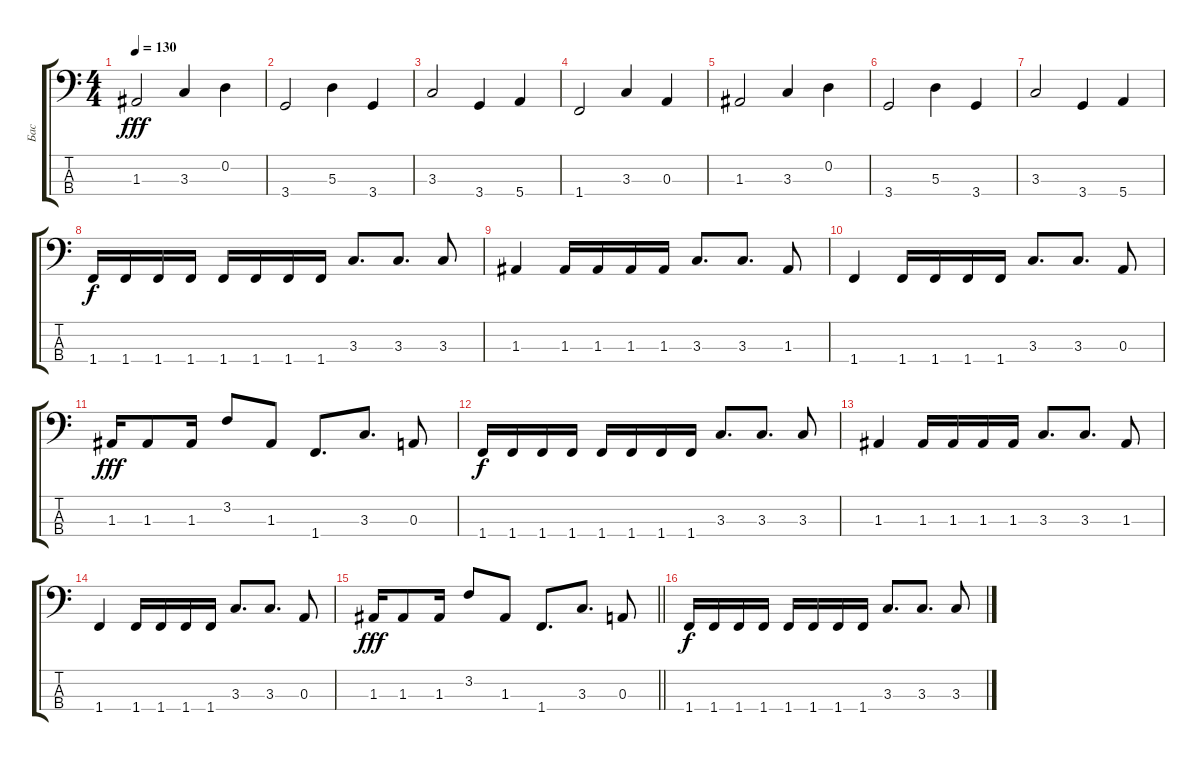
\track ("Бас" "Бас") {instrument electricbasspick}
\staff {score tabs}
\tuning (G2 D2 A1 E1) {hide}
\ts (4 4)
\tempo 130
\clef f4
\ks c
1.3.2{dy fff} 3.3.4 0.2.4 |
3.4.2 5.3.4 3.4.4 |
3.3.2 3.4.4 5.4.4 |
1.4.2 3.3.4 0.3.4 |
1.3.2 3.3.4 0.2.4 |
3.4.2 5.3.4 3.4.4 |
3.3.2 3.4.4 5.4.4 |
1.4.16{dy f} 1.4.16 1.4.16 1.4.16 1.4.16 1.4.16 1.4.16 1.4.16 3.3.8{d} 3.3.8{d} 3.3.8 |
1.3.4 1.3.16 1.3.16 1.3.16 1.3.16 3.3.8{d} 3.3.8{d} 1.3.8 |
1.4.4 1.4.16 1.4.16 1.4.16 1.4.16 3.3.8{d} 3.3.8{d} 0.3.8 |
1.3.16{dy fff} 1.3.8 1.3.16 3.2.8 1.3.8 1.4.8{d} 3.3.8{d} 0.3.8 |
1.4.16{dy f} 1.4.16 1.4.16 1.4.16 1.4.16 1.4.16 1.4.16 1.4.16 3.3.8{d} 3.3.8{d} 3.3.8 |
1.3.4 1.3.16 1.3.16 1.3.16 1.3.16 3.3.8{d} 3.3.8{d} 1.3.8 |
1.4.4 1.4.16 1.4.16 1.4.16 1.4.16 3.3.8{d} 3.3.8{d} 0.3.8 |
\barLineRight lightlight
1.3.16{dy fff} 1.3.8 1.3.16 3.2.8 1.3.8 1.4.8{d} 3.3.8{d} 0.3.8 |
1.4.16{dy f} 1.4.16 1.4.16 1.4.16 1.4.16 1.4.16 1.4.16 1.4.16 3.3.8{d} 3.3.8{d} 3.3.8
